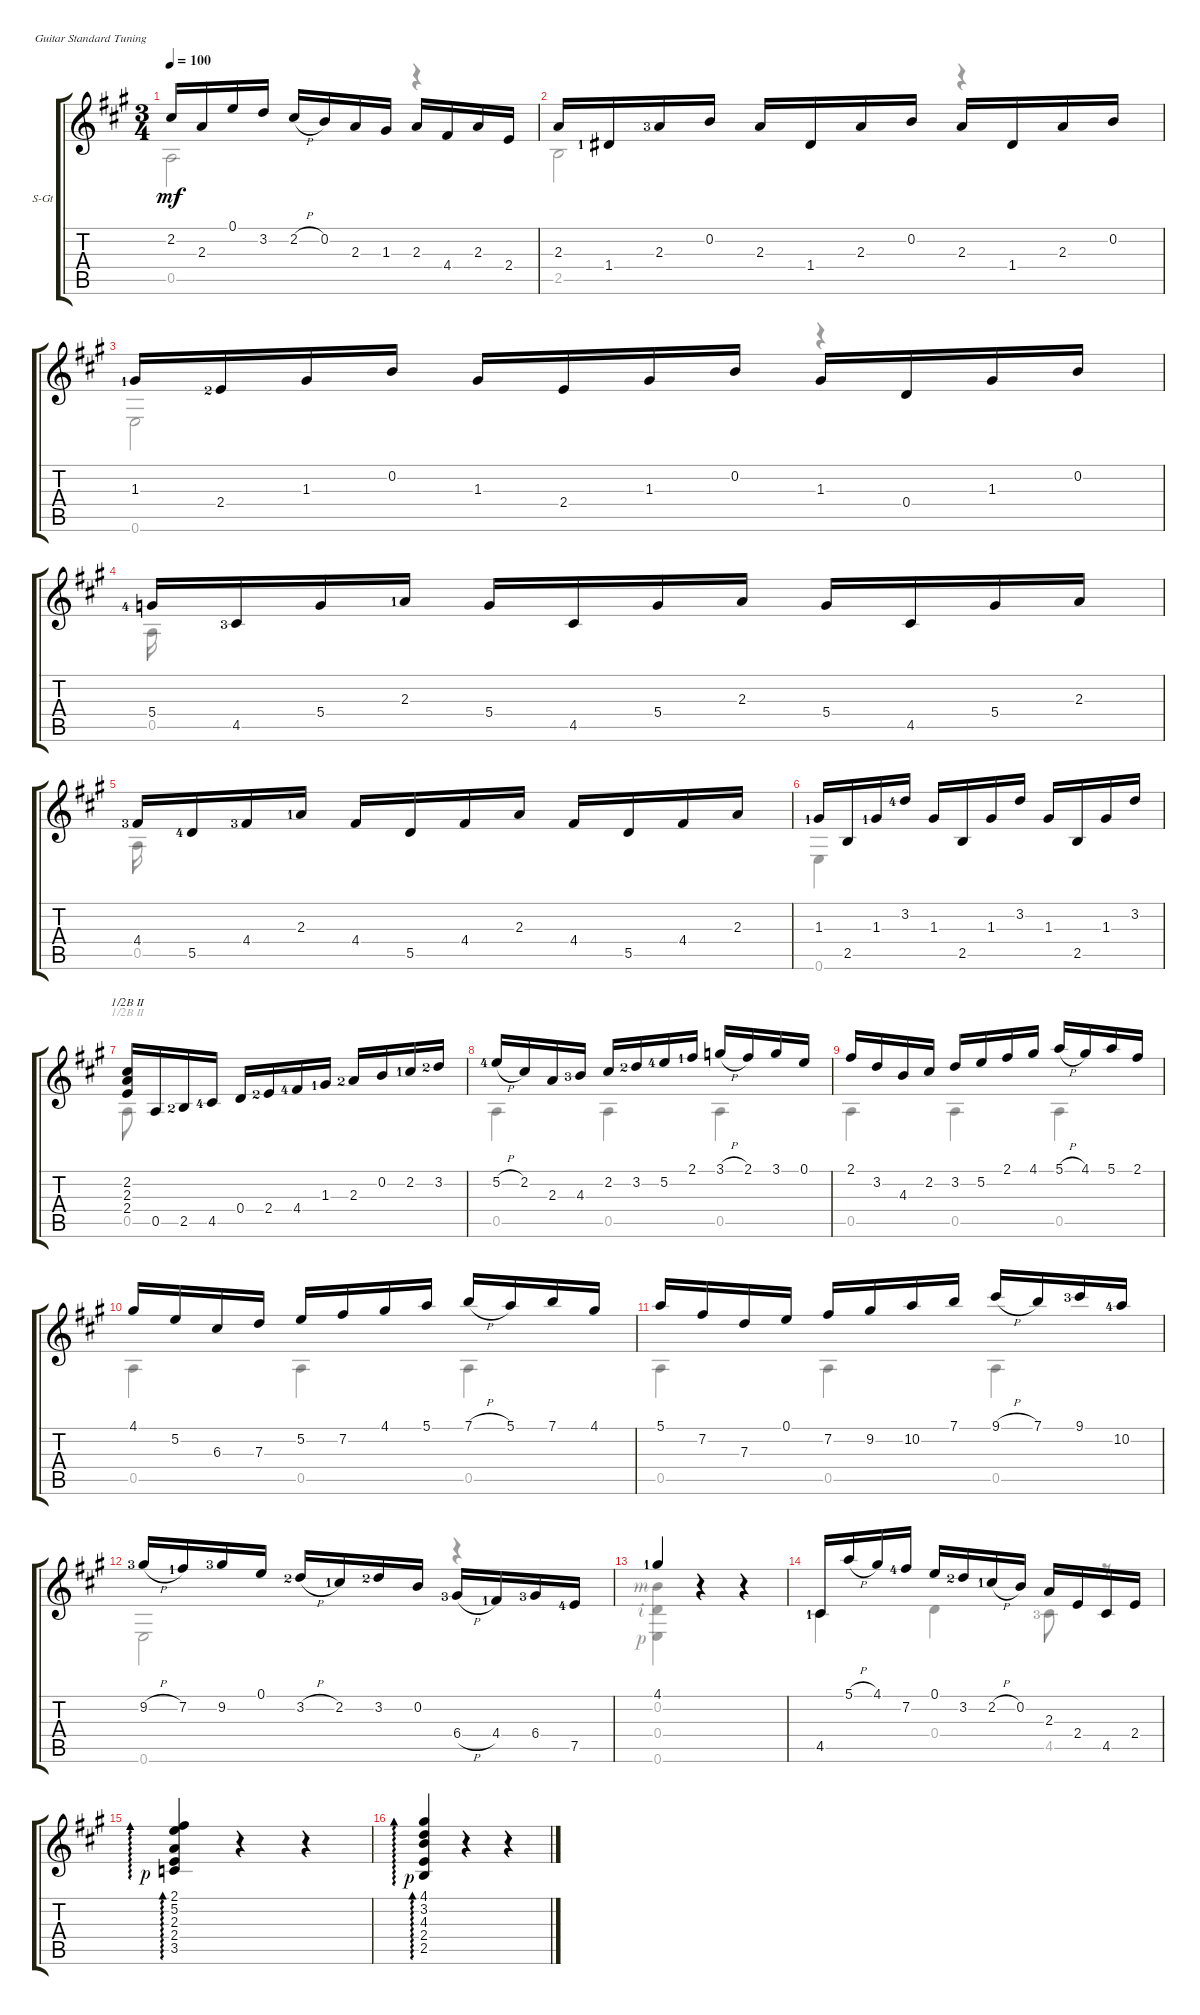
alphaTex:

\defaultSystemsLayout 4
\bracketExtendMode groupsimilarinstruments
\firstSystemTrackNameOrientation horizontal
\otherSystemsTrackNameOrientation horizontal
\track ("Steel Guitar" "S-Gt") {instrument acousticguitarsteel}
\staff {score tabs}
\tuning (E4 B3 G3 D3 A2 E2)
\voice
\ts (3 4)
\tempo 100
\clef g2
\ks a
2.2.16{dy mf} 2.3.16 0.1.16 3.2.16 2.2{h}.16 0.2.16 2.3.16 1.3.16 2.3.16 4.4.16 2.3.16 2.4.16 |
2.3.16 1.4{lf 2}.16 2.3{lf 4}.16 0.2.16 2.3.16 1.4.16 2.3.16 0.2.16 2.3.16 1.4.16 2.3.16 0.2.16 |
1.3{lf 2}.16 2.4{lf 3}.16 1.3.16 0.2.16 1.3.16 2.4.16 1.3.16 0.2.16 1.3.16 0.4.16 1.3.16 0.2.16 |
5.4{lf 5}.16 4.5{lf 4}.16 5.4.16 2.3{lf 2}.16 5.4.16 4.5.16 5.4.16 2.3.16 5.4.16 4.5.16 5.4.16 2.3.16 |
4.4{lf 4}.16 5.5{lf 5}.16 4.4{lf 4}.16 2.3{lf 2}.16 4.4.16 5.5.16 4.4.16 2.3.16 4.4.16 5.5.16 4.4.16 2.3.16 |
1.3{lf 2}.16 2.5.16 1.3{lf 2}.16 3.2{lf 5}.16 1.3.16 2.5.16 1.3.16 3.2.16 1.3.16 2.5.16 1.3.16 3.2.16 |
(2.2 2.3 2.4).16{barre (2 half)} 0.5.16 2.5{lf 3}.16 4.5{lf 5}.16 0.4.16 2.4{lf 3}.16 4.4{lf 5}.16 1.3{lf 2}.16 2.3{lf 3}.16 0.2.16 2.2{lf 2}.16 3.2{lf 3}.16 |
5.2{h lf 5}.16 2.2.16 2.3.16 4.3{lf 4}.16 2.2.16 3.2{lf 3}.16 5.2{lf 5}.16 2.1{lf 2}.16 3.1{h}.16 2.1.16 3.1.16 0.1.16 |
2.1.16 3.2.16 4.3.16 2.2.16 3.2.16 5.2.16 2.1.16 4.1.16 5.1{h}.16 4.1.16 5.1.16 2.1.16 |
4.1.16 5.2.16 6.3.16 7.3.16 5.2.16 7.2.16 4.1.16 5.1.16 7.1{h}.16 5.1.16 7.1.16 4.1.16 |
5.1.16 7.2.16 7.3.16 0.1.16 7.2.16 9.2.16 10.2.16 7.1.16 9.1{h}.16 7.1.16 9.1{lf 4}.16 10.2{lf 5}.16 |
9.2{h lf 4}.16 7.2{lf 2}.16 9.2{lf 4}.16 0.1.16 3.2{h lf 3}.16 2.2{lf 2}.16 3.2{lf 3}.16 0.2.16 6.4{h lf 4}.16 4.4{lf 2}.16 6.4{lf 4}.16 7.5{lf 5}.16 |
4.1{lf 2}.4 r.4 r.4 |
4.5{lf 2}.16 5.1{h}.16 4.1.16 7.2{lf 5}.16 0.1.16 3.2{lf 3}.16 2.2{h lf 2}.16 0.2.16 2.3.16 2.4.16 4.5.16 2.4.16 |
(2.1 5.2 2.3 2.4 3.5{rf 1}).4{ad 0} r.4 r.4 |
(4.1 3.2 4.3 2.4 2.5{rf 1}).4{ad 0} r.4 r.4
\voice
\clef g2
\ottava regular
\simile none
\ks a
0.5.2{dy mf} r.4 |
2.5.2 r.4 |
0.6.2 r.4 |
0.5.16 |
0.5.16 |
0.6.4 |
0.5.8{barre (2 half)} |
0.5.4 0.5.4 0.5.4 |
0.5.4 0.5.4 0.5.4 |
0.5.4 0.5.4 0.5.4 |
0.5.4 0.5.4 0.5.4 |
0.6.2 r.4 |
(0.6{rf 1} 0.4{rf 2} 0.2{rf 3}).4 r.4 r.4 |
4.5{lf 2}.4 0.4.4 4.5{lf 4}.8 r.8 |
|
